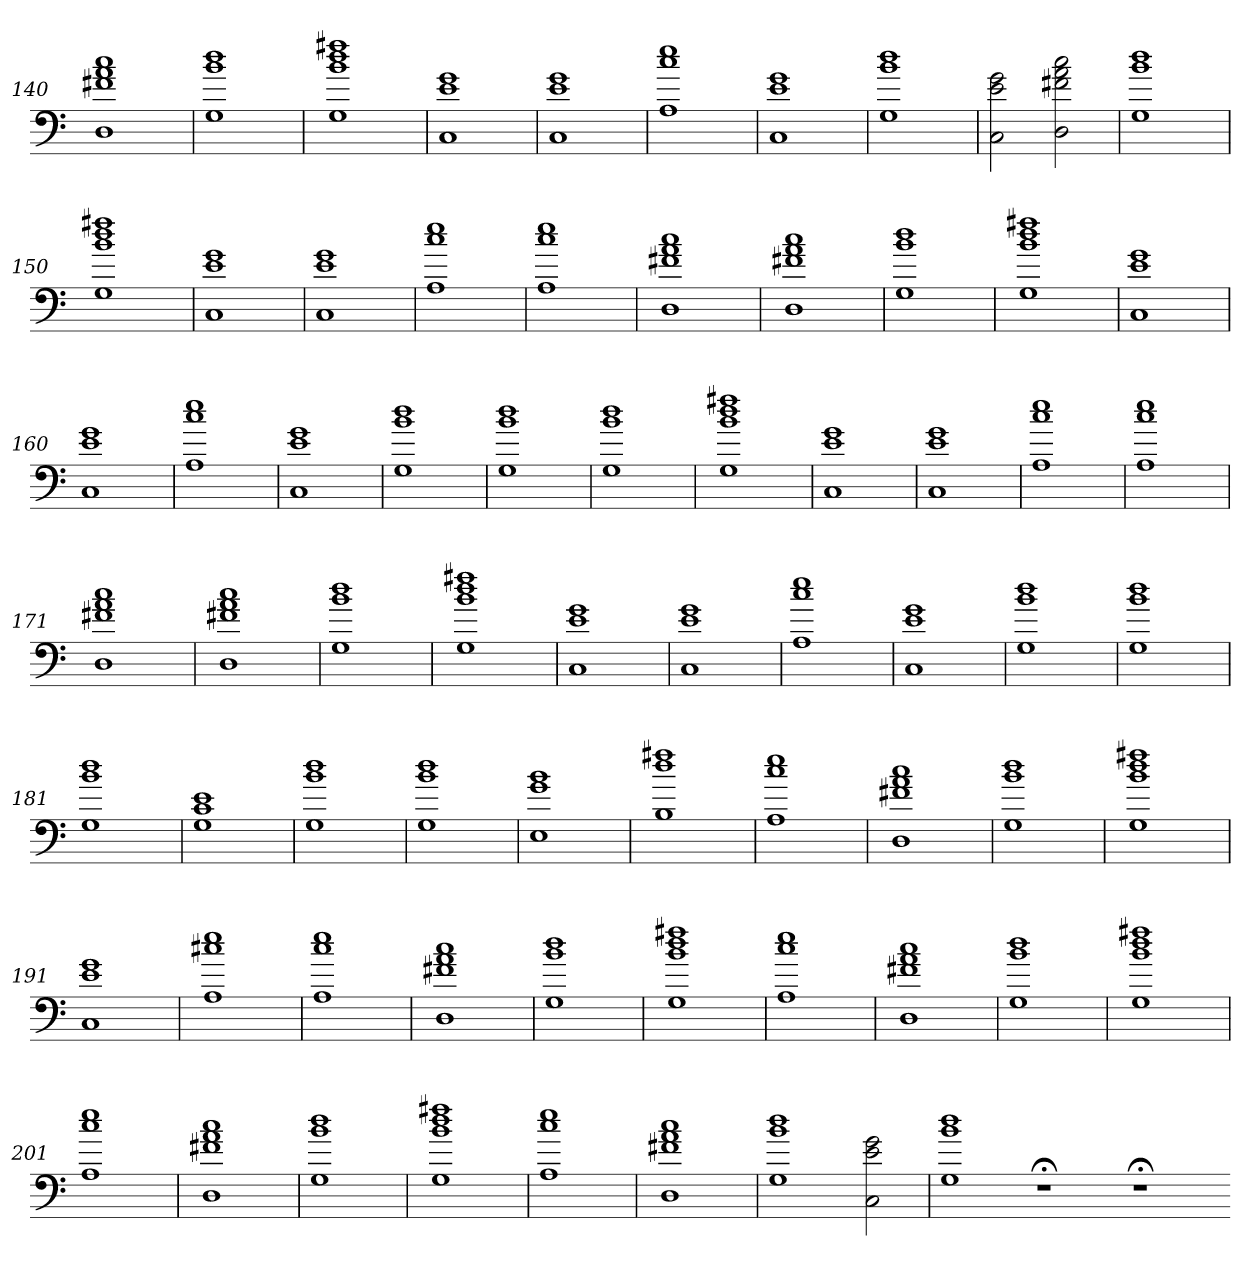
**kern
*part1
*staff1
=140
1D 1f#X 1a 1cc
=141
1G 1b 1dd
=142
1G 1b 1dd 1ff#X
=143
1C 1e 1g
=144
1C 1e 1g
=145
1A 1cc 1ee
=146
1C 1e 1g
=147
1G 1b 1dd
=148
2C 2e 2g
2D 2f#X 2a 2cc
=149
1G 1b 1dd
=150
1G 1b 1dd 1ff#X
=151
1C 1e 1g
=152
1C 1e 1g
=153
1A 1cc 1ee
=154
1A 1cc 1ee
=155
1D 1f#X 1a 1cc
=156
1D 1f#X 1a 1cc
=157
1G 1b 1dd
=158
1G 1b 1dd 1ff#X
=159
1C 1e 1g
=160
1C 1e 1g
=161
1A 1cc 1ee
=162
1C 1e 1g
=163
1G 1b 1dd
=164
1G 1b 1dd
=165
1G 1b 1dd
=166
1G 1b 1dd 1ff#X
=167
1C 1e 1g
=168
1C 1e 1g
=169
1A 1cc 1ee
=170
1A 1cc 1ee
=171
1D 1f#X 1a 1cc
=172
1D 1f#X 1a 1cc
=173
1G 1b 1dd
=174
1G 1b 1dd 1ff#X
=175
1C 1e 1g
=176
1C 1e 1g
=177
1A 1cc 1ee
=178
1C 1e 1g
=179
1G 1b 1dd
=180
1G 1b 1dd
=181
1G 1b 1dd
=182
1G 1c 1e
=183
1G 1b 1dd
=184
1G 1b 1dd
=185
1E 1g 1b
=186
1B 1dd 1ff#X
=187
1A 1cc 1ee
=188
1D 1f#X 1a 1cc
=189
1G 1b 1dd
=190
1G 1b 1dd 1ff#X
=191
1C 1e 1g
=192
1A 1cc#X 1ee
=193
1A 1cc 1ee
=194
1D 1f#X 1a 1cc
=195
1G 1b 1dd
=196
1G 1b 1dd 1ff#X
=197
1A 1cc 1ee
=198
1D 1f#X 1a 1cc
=199
1G 1b 1dd
=200
1G 1b 1dd 1ff#X
=201
1A 1cc 1ee
=202
1D 1f#X 1a 1cc
=203
1G 1b 1dd
=204
1G 1b 1dd 1ff#X
=205
1A 1cc 1ee
=206
1D 1f#X 1a 1cc
=207
1G 1b 1dd
2C 2e 2g
=208
1G 1b 1dd
1r;<
1r;<
=-
*-
